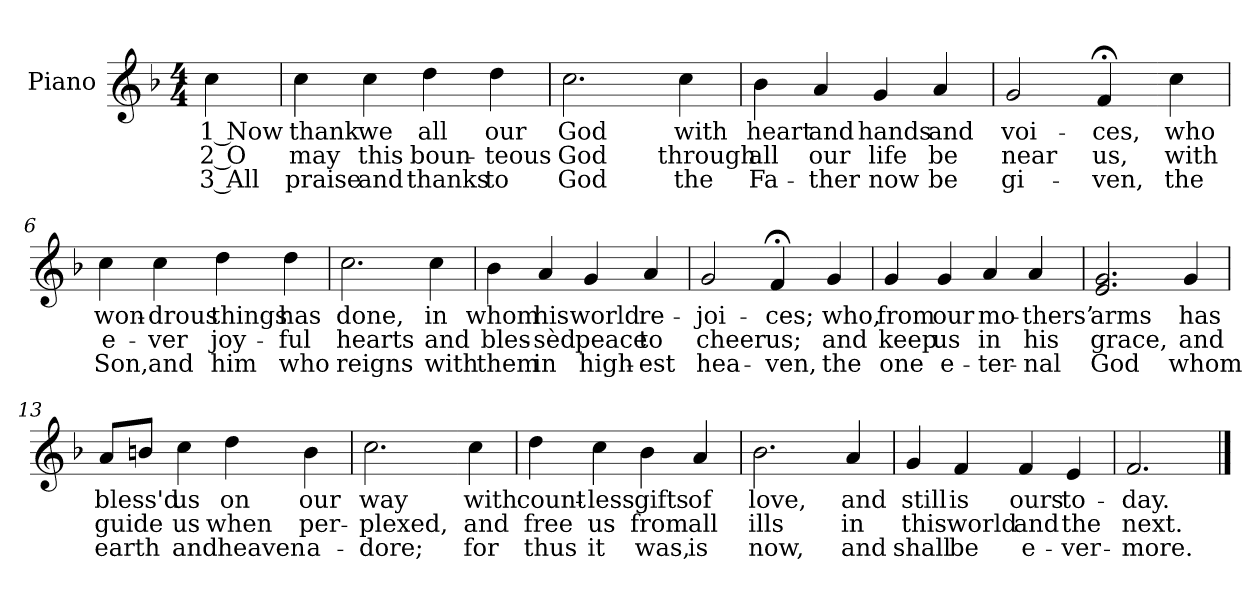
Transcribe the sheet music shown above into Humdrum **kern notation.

**kern	**text	**text	**text
*part1	*part1	*part1	*part1
*staff1	*staff1	*staff1	*staff1
*I"Piano	*	*	*
*I'Pno.	*	*	*
!!LO:PB:g=z
*clefG2	*	*	*
*k[b-]	*	*	*
*F:	*	*	*
*M4/4	*	*	*
=	=	=	=
!	!LO:LY:b:color=#000000	!LO:LY:b:color=#000000	!LO:LY:b:color=#000000
4cci\	1 Now	2 O	3 All
=1	=1	=1	=1
!	!LO:LY:b:color=#000000	!LO:LY:b:color=#000000	!LO:LY:b:color=#000000
4cci\	thank	may	praise
!	!LO:LY:b:color=#000000	!LO:LY:b:color=#000000	!LO:LY:b:color=#000000
4cci\	we	this	and
!	!LO:LY:b:color=#000000	!LO:LY:b:color=#000000	!LO:LY:b:color=#000000
4ddi\	all	boun-	thanks
!	!LO:LY:b:color=#000000	!LO:LY:b:color=#000000	!LO:LY:b:color=#000000
4ddi\	our	-teous	to
=2	=2	=2	=2
!	!LO:LY:b:color=#000000	!LO:LY:b:color=#000000	!LO:LY:b:color=#000000
2.cci\	God	God	God
!	!LO:LY:b:color=#000000	!LO:LY:b:color=#000000	!LO:LY:b:color=#000000
4cci\	with	through	the
=3	=3	=3	=3
!	!LO:LY:b:color=#000000	!LO:LY:b:color=#000000	!LO:LY:b:color=#000000
4b-i\	heart	all	Fa-
!	!LO:LY:b:color=#000000	!LO:LY:b:color=#000000	!LO:LY:b:color=#000000
4ai/	and	our	-ther
!	!LO:LY:b:color=#000000	!LO:LY:b:color=#000000	!LO:LY:b:color=#000000
4gi/	hands	life	now
!	!LO:LY:b:color=#000000	!LO:LY:b:color=#000000	!LO:LY:b:color=#000000
4ai/	and	be	be
!!LO:LB:g=z
=4	=4	=4	=4
!	!LO:LY:b:color=#000000	!LO:LY:b:color=#000000	!LO:LY:b:color=#000000
2gi/	voi-	near	gi-
!	!LO:LY:b:color=#000000	!LO:LY:b:color=#000000	!LO:LY:b:color=#000000
4f;i/	-ces,	us,	-ven,
=5-	=5-	=5-	=5-
!	!LO:LY:b:color=#000000	!LO:LY:b:color=#000000	!LO:LY:b:color=#000000
4cci\	who	with	the
=6	=6	=6	=6
!	!LO:LY:b:color=#000000	!LO:LY:b:color=#000000	!LO:LY:b:color=#000000
4cci\	won-	e-	Son,
!	!LO:LY:b:color=#000000	!LO:LY:b:color=#000000	!LO:LY:b:color=#000000
4cci\	-drous	-ver	and
!	!LO:LY:b:color=#000000	!LO:LY:b:color=#000000	!LO:LY:b:color=#000000
4ddi\	things	joy-	him
!	!LO:LY:b:color=#000000	!LO:LY:b:color=#000000	!LO:LY:b:color=#000000
4ddi\	has	-ful	who
=7	=7	=7	=7
!	!LO:LY:b:color=#000000	!LO:LY:b:color=#000000	!LO:LY:b:color=#000000
2.cci\	done,	hearts	reigns
!	!LO:LY:b:color=#000000	!LO:LY:b:color=#000000	!LO:LY:b:color=#000000
4cci\	in	and	with
!!LO:LB:g=z
=8	=8	=8	=8
!	!LO:LY:b:color=#000000	!LO:LY:b:color=#000000	!LO:LY:b:color=#000000
4b-i\	whom	bles-	them
!	!LO:LY:b:color=#000000	!LO:LY:b:color=#000000	!LO:LY:b:color=#000000
4ai/	his	-sèd	in
!	!LO:LY:b:color=#000000	!LO:LY:b:color=#000000	!LO:LY:b:color=#000000
4gi/	world	peace	high-
!	!LO:LY:b:color=#000000	!LO:LY:b:color=#000000	!LO:LY:b:color=#000000
4ai/	re-	to	-est
=9	=9	=9	=9
!	!LO:LY:b:color=#000000	!LO:LY:b:color=#000000	!LO:LY:b:color=#000000
2gi/	-joi-	cheer	hea-
!	!LO:LY:b:color=#000000	!LO:LY:b:color=#000000	!LO:LY:b:color=#000000
4f;i/	-ces;	us;	-ven,
=10-	=10-	=10-	=10-
!	!LO:LY:b:color=#000000	!LO:LY:b:color=#000000	!LO:LY:b:color=#000000
4gi/	who,	and	the
=11	=11	=11	=11
!	!LO:LY:b:color=#000000	!LO:LY:b:color=#000000	!LO:LY:b:color=#000000
4gi/	from	keep	one
!	!LO:LY:b:color=#000000	!LO:LY:b:color=#000000	!LO:LY:b:color=#000000
4gi/	our	us	e-
!	!LO:LY:b:color=#000000	!LO:LY:b:color=#000000	!LO:LY:b:color=#000000
4ai/	mo-	in	-ter-
!	!LO:LY:b:color=#000000	!LO:LY:b:color=#000000	!LO:LY:b:color=#000000
4ai/	-thers’	his	-nal
=12	=12	=12	=12
!	!LO:LY:b:color=#000000	!LO:LY:b:color=#000000	!LO:LY:b:color=#000000
2.ei/ 2.gi	arms	grace,	God
!	!LO:LY:b:color=#000000	!LO:LY:b:color=#000000	!LO:LY:b:color=#000000
4gi/	has	and	whom
!!LO:LB:g=z
=13	=13	=13	=13
!	!LO:LY:b:color=#000000	!LO:LY:b:color=#000000	!LO:LY:b:color=#000000
8ai/L	bless'd	guide	earth
8bni/J	.	.	.
!	!LO:LY:b:color=#000000	!LO:LY:b:color=#000000	!LO:LY:b:color=#000000
4cci\	us	us	and
!	!LO:LY:b:color=#000000	!LO:LY:b:color=#000000	!LO:LY:b:color=#000000
4ddi\	on	when	heaven
!	!LO:LY:b:color=#000000	!LO:LY:b:color=#000000	!LO:LY:b:color=#000000
4bi\	our	per-	a-
=14	=14	=14	=14
!	!LO:LY:b:color=#000000	!LO:LY:b:color=#000000	!LO:LY:b:color=#000000
2.cci\	way	-plexed,	-dore;
=15-	=15-	=15-	=15-
!	!LO:LY:b:color=#000000	!LO:LY:b:color=#000000	!LO:LY:b:color=#000000
4cci\	with	and	for
=16	=16	=16	=16
!	!LO:LY:b:color=#000000	!LO:LY:b:color=#000000	!LO:LY:b:color=#000000
4ddi\	count-	free	thus
!	!LO:LY:b:color=#000000	!LO:LY:b:color=#000000	!LO:LY:b:color=#000000
4cci\	-less	us	it
!	!LO:LY:b:color=#000000	!LO:LY:b:color=#000000	!LO:LY:b:color=#000000
4b-i\	gifts	from	was,
!	!LO:LY:b:color=#000000	!LO:LY:b:color=#000000	!LO:LY:b:color=#000000
4ai/	of	all	is
!!LO:LB:g=z
=17	=17	=17	=17
!	!LO:LY:b:color=#000000	!LO:LY:b:color=#000000	!LO:LY:b:color=#000000
2.b-i\	love,	ills	now,
!	!LO:LY:b:color=#000000	!LO:LY:b:color=#000000	!LO:LY:b:color=#000000
4ai/	and	in	and
=18	=18	=18	=18
!	!LO:LY:b:color=#000000	!LO:LY:b:color=#000000	!LO:LY:b:color=#000000
4gi/	still	this	shall
!	!LO:LY:b:color=#000000	!LO:LY:b:color=#000000	!LO:LY:b:color=#000000
4fi/	is	world	be
!	!LO:LY:b:color=#000000	!LO:LY:b:color=#000000	!LO:LY:b:color=#000000
4fi/	ours	and	e-
!	!LO:LY:b:color=#000000	!LO:LY:b:color=#000000	!LO:LY:b:color=#000000
4ei/	to-	the	-ver-
=19	=19	=19	=19
!	!LO:LY:b:color=#000000	!LO:LY:b:color=#000000	!LO:LY:b:color=#000000
2.fi/	-day.	next.	-more.
==	==	==	==
*-	*-	*-	*-
